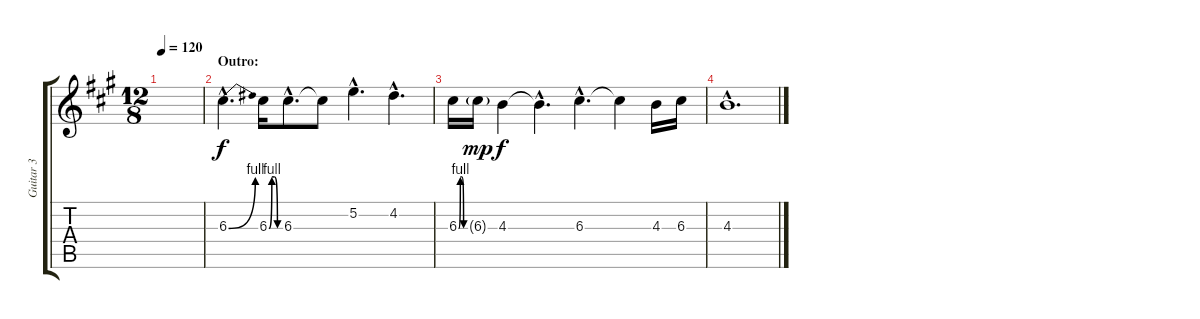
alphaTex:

\track ("Guitar 3" "Guitar 3") {instrument overdrivenguitar}
\staff {score tabs}
\tuning (E4 B3 G3 D3 A2 E2) {hide}
\ts (12 8)
\tempo 120
\clef g2
\ks a
|
\section ("" "Outro:")
6.3{be (bend 0 0 60 4) hac}.4{d dy f} 6.3{be (custom 0 0 15 4 30 4 45 0 60 0)}.16 6.3{hac}.8{d} 6.3{t}.8 5.2{hac}.4{d} 4.2{hac}.4{d} |
6.3{be (custom 0 0 15 4 30 4 45 0 60 0)}.16 6.3{g}.16{dy mp} 4.3.4{dy f} 4.3{hac t}.4{d} 6.3{hac}.4{d} 6.3{t}.4 4.3.16 6.3.16 |
4.3{hac}.1{d}
